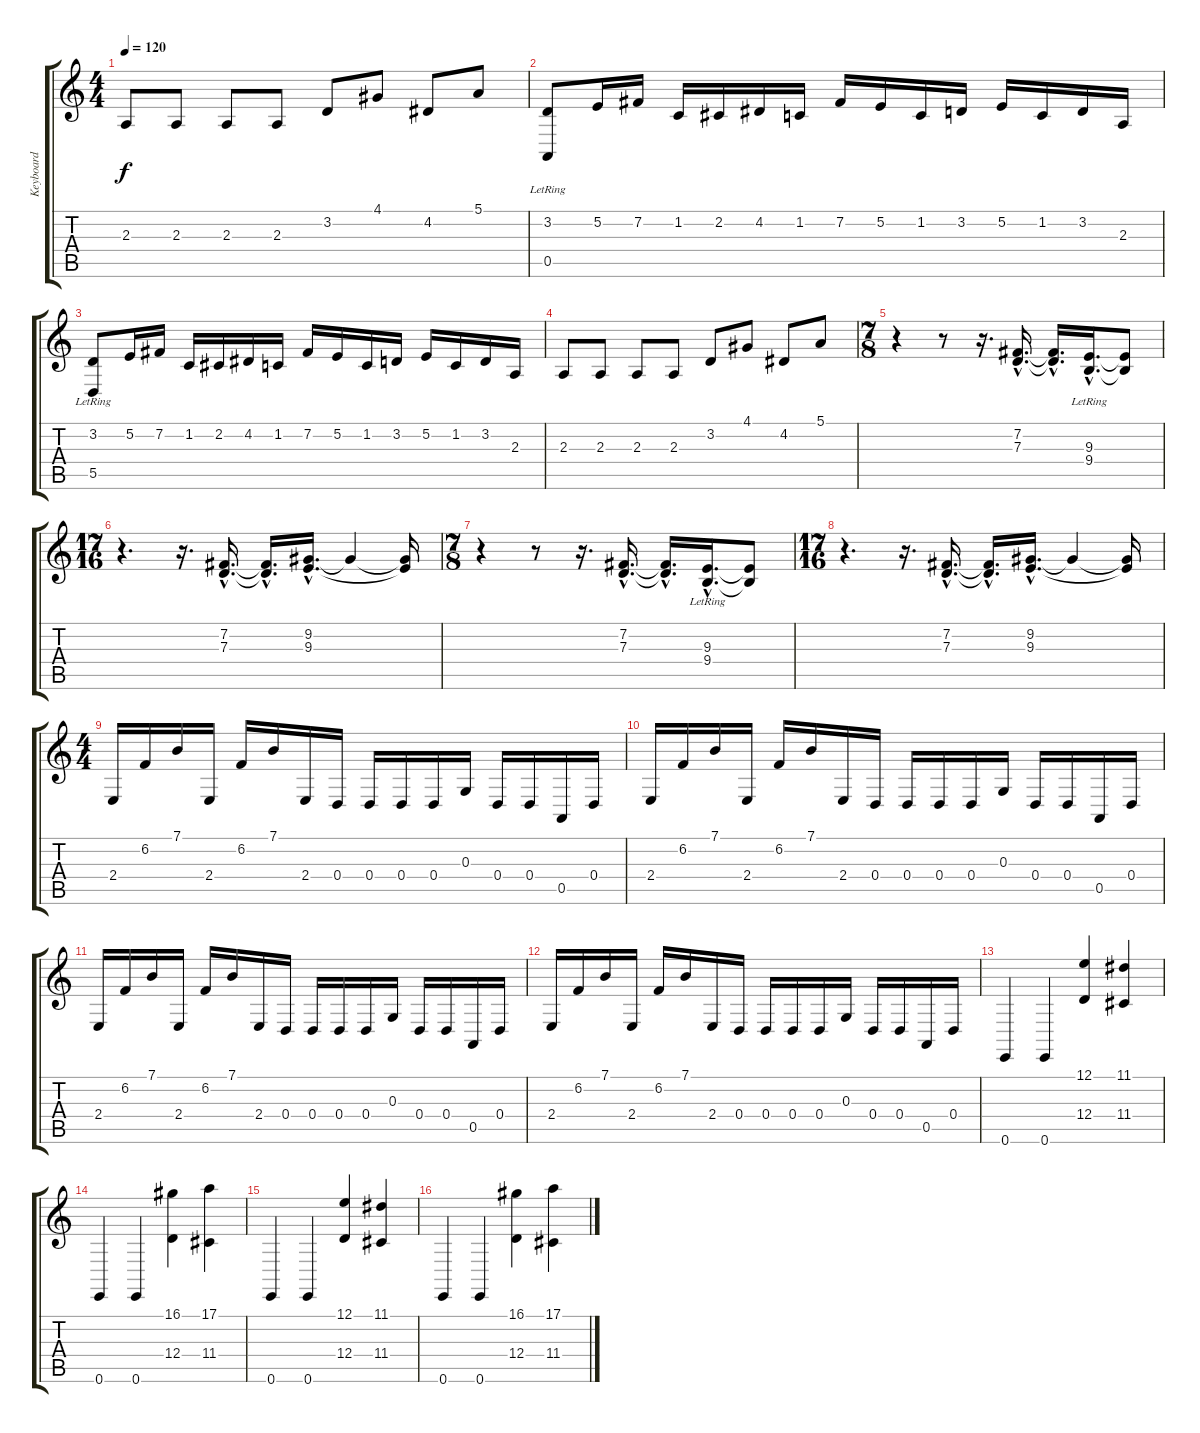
\track ("Keyboard" "Keyboard") {instrument tubularbells}
\staff {score tabs}
\tuning (E4 B3 G3 D3 A2 E2) {hide}
\ts (4 4)
\tempo 120
\clef g2
\ks c
2.3.8{dy f} 2.3.8 2.3.8 2.3.8 3.2.8 4.1.8 4.2.8 5.1.8 |
(3.2 0.5{lr}).8 5.2.16 7.2.16 1.2.16 2.2.16 4.2.16 1.2.16 7.2.16 5.2.16 1.2.16 3.2.16 5.2.16 1.2.16 3.2.16 2.3.16 |
(3.2 5.5{lr}).8 5.2.16 7.2.16 1.2.16 2.2.16 4.2.16 1.2.16 7.2.16 5.2.16 1.2.16 3.2.16 5.2.16 1.2.16 3.2.16 2.3.16 |
2.3.8 2.3.8 2.3.8 2.3.8 3.2.8 4.1.8 4.2.8 5.1.8 |
\ts (7 8)
r.4 r.8 r.16{d} (7.2{hac} 7.3{hac}).16{d} (7.2{hac t} 7.3{hac t}).16{d} (9.3{hac lr} 9.4{hac}).16{d} (9.3{t} 9.4{t}).8 |
\ts (17 16)
r.4{d} r.16{d} (7.2{hac} 7.3{hac}).16{d} (7.2{hac t} 7.3{hac t}).16{d} (9.2{hac} 9.3{hac}).16{d} 9.2{t}.4 (9.2{t} 9.3{t}).16 |
\ts (7 8)
r.4 r.8 r.16{d} (7.2{hac} 7.3{hac}).16{d} (7.2{hac t} 7.3{hac t}).16{d} (9.3{hac lr} 9.4{hac}).16{d} (9.3{t} 9.4{t}).8 |
\ts (17 16)
r.4{d} r.16{d} (7.2{hac} 7.3{hac}).16{d} (7.2{hac t} 7.3{hac t}).16{d} (9.2{hac} 9.3{hac}).16{d} 9.2{t}.4 (9.2{t} 9.3{t}).16 |
\ts (4 4)
2.4.16 6.2.16 7.1.16 2.4.16 6.2.16 7.1.16 2.4.16 0.4.16 0.4.16 0.4.16 0.4.16 0.3.16 0.4.16 0.4.16 0.5.16 0.4.16 |
2.4.16 6.2.16 7.1.16 2.4.16 6.2.16 7.1.16 2.4.16 0.4.16 0.4.16 0.4.16 0.4.16 0.3.16 0.4.16 0.4.16 0.5.16 0.4.16 |
2.4.16 6.2.16 7.1.16 2.4.16 6.2.16 7.1.16 2.4.16 0.4.16 0.4.16 0.4.16 0.4.16 0.3.16 0.4.16 0.4.16 0.5.16 0.4.16 |
2.4.16 6.2.16 7.1.16 2.4.16 6.2.16 7.1.16 2.4.16 0.4.16 0.4.16 0.4.16 0.4.16 0.3.16 0.4.16 0.4.16 0.5.16 0.4.16 |
0.6.4 0.6.4 (12.1 12.4).4 (11.1 11.4).4 |
0.6.4 0.6.4 (16.1 12.4).4 (17.1 11.4).4 |
0.6.4 0.6.4 (12.1 12.4).4 (11.1 11.4).4 |
0.6.4 0.6.4 (16.1 12.4).4 (17.1 11.4).4
